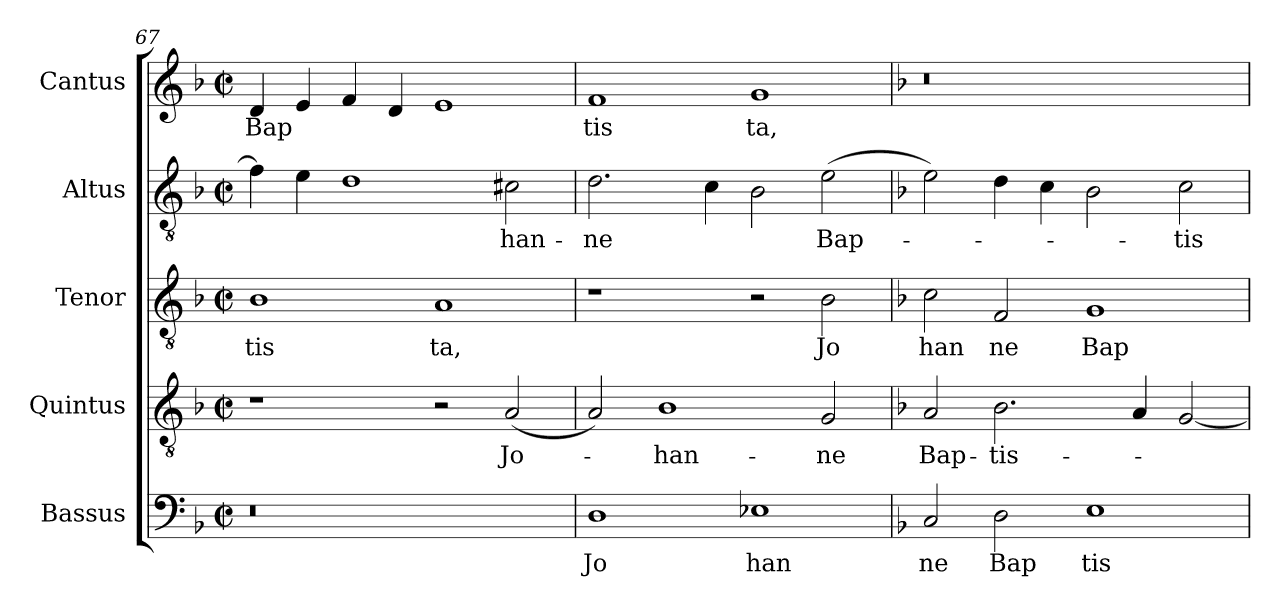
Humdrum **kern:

**kern	**text	**kern	**text	**kern	**text	**kern	**text	**kern	**text
*part5	*part5	*part4	*part4	*part3	*part3	*part2	*part2	*part1	*part1
*staff5	*staff5	*staff4	*staff4	*staff3	*staff3	*staff2	*staff2	*staff1	*staff1
*I"Bassus	*	*I"Quintus	*	*I"Tenor	*	*I"Altus	*	*I"Cantus	*
!!LO:LB:g=z
*clefF4	*	*clefGv2	*	*clefGv2	*	*clefGv2	*	*clefG2	*
*k[b-]	*	*k[b-]	*	*k[b-]	*	*k[b-]	*	*k[b-]	*
*F:	*	*F:	*	*F:	*	*F:	*	*F:	*
*M2/2	*	*M2/2	*	*M2/2	*	*M2/2	*	*M2/2	*
*met(c|)	*	*met(c|)	*	*met(c|)	*	*met(c|)	*	*met(c|)	*
=67	=67	=67	=67	=67	=67	=67	=67	=67	=67
!	!	!	!	!	!LO:LY:b:cj	!	!	!	!LO:LY:b
0r	.	1r	.	1B-	tis	4f\]	.	4d/	Bap
.	.	.	.	.	.	4e\	.	4e/	.
.	.	.	.	.	.	1d	.	4f/	.
.	.	.	.	.	.	.	.	4d/	.
!	!	!	!	!	!LO:LY:b:cj	!	!	!	!
.	.	2r	.	1A	ta,	.	.	1e	.
!	!	!	!LO:LY:b:cj	!	!	!	!LO:LY:b:cj	!	!
.	.	(<2A/	Jo-	.	.	2c#\	han-	.	.
=68	=68	=68	=68	=68	=68	=68	=68	=68	=68
!	!LO:LY:b:cj	!	!	!	!	!	!LO:LY:b:cj	!	!LO:LY:b:cj
1D	Jo	2A/)	.	1r	.	2.d\	-ne	1f	tis
!	!	!	!LO:LY:b:cj	!	!	!	!	!	!
.	.	1B-	-han-	.	.	.	.	.	.
.	.	.	.	.	.	4c\	.	.	.
!	!LO:LY:b:cj	!	!	!	!	!	!	!	!LO:LY:b:cj
1E-X	han	.	.	2r	.	2B-\	.	1g	ta,
!	!	!	!LO:LY:b:cj	!	!LO:LY:b:cj	!	!LO:LY:b	!	!
.	.	2G/	-ne	2B-\	Jo	(>2e\	Bap-	.	.
=69	=69	=69	=69	=69	=69	=69	=69	=69	=69
*	*	*	*	*	*	*k[b-]	*	*	*
*	*	*	*	*	*	*F:	*	*	*
!	!LO:LY:b:cj	!	!LO:LY:b:cj	!	!LO:LY:b:cj	!	!	!	!
2C/	ne	2A/	Bap-	2c\	han	2e\)	.	0r	.
!	!LO:LY:b:cj	!	!LO:LY:b:cj	!	!LO:LY:b:cj	!	!	!	!
2D\	Bap	2.B-\	-tis-	2F/	ne	4d\	.	.	.
.	.	.	.	.	.	4c\	.	.	.
!	!LO:LY:b:cj	!	!	!	!LO:LY:b:cj	!	!	!	!
1E	tis	.	.	1G	Bap	2B-\	.	.	.
.	.	4A/	.	.	.	.	.	.	.
!	!	!	!	!	!	!	!LO:LY:b:cj	!	!
.	.	[<2G/	.	.	.	2c\	-tis-	.	.
=	=	=	=	=	=	=	=	=	=
*-	*-	*-	*-	*-	*-	*-	*-	*-	*-
